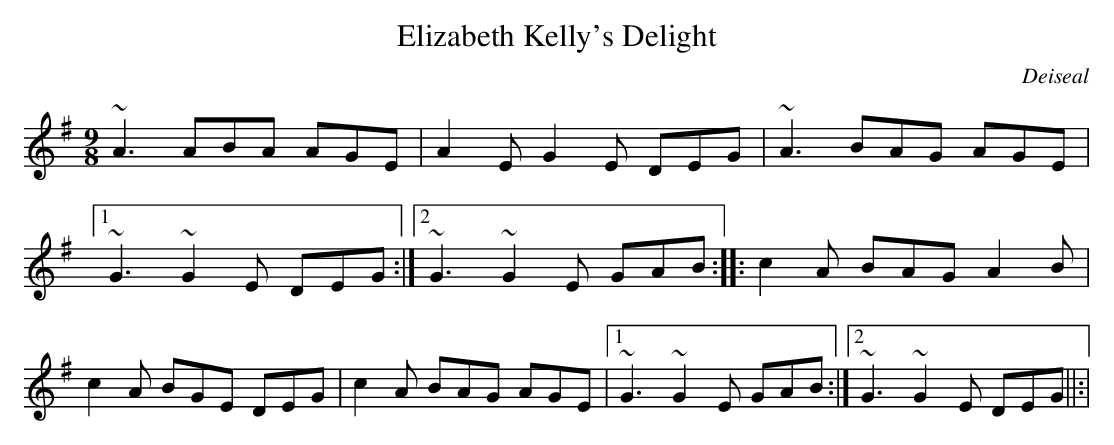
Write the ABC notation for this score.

X:1
T:Elizabeth Kelly's Delight
C:Deiseal
M:9/8
L:1/8
K:G
~A3 ABA AGE |A2 E G2 E DEG |~A3 BAG AGE |[1~G3 ~G2 E DEG :|[2~G3 ~G2 E GAB ::c2 A BAG A2 B |c2 A BGE DEG |c2 A BAG AGE |[1~G3 ~G2 E GAB :|[2~G3 ~G2 E DEG ||:|
